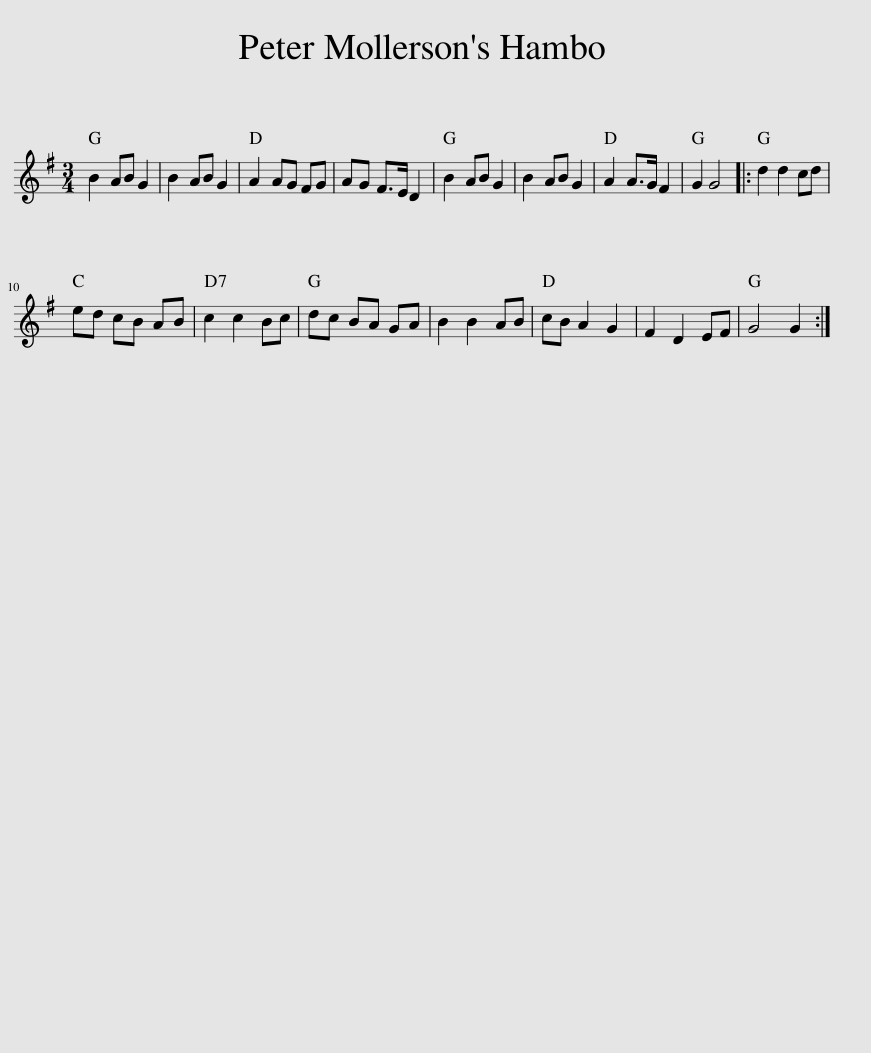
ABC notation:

X:1
L:1/8
M:3/4
I:linebreak $
K:G
V:1 treble
V:1
 B2 AB G2 | B2 AB G2 | A2 AG FG | AG F>E D2 | B2 AB G2 | %5
 B2 AB G2 | A2 A>G F2 | G2 G4 |: d2 d2 cd |$ ed cB AB | %10
 c2 c2 Bc | dc BA GA | B2 B2 AB | cB A2 G2 | F2 D2 EF | %15
 G4 G2 :| %16
